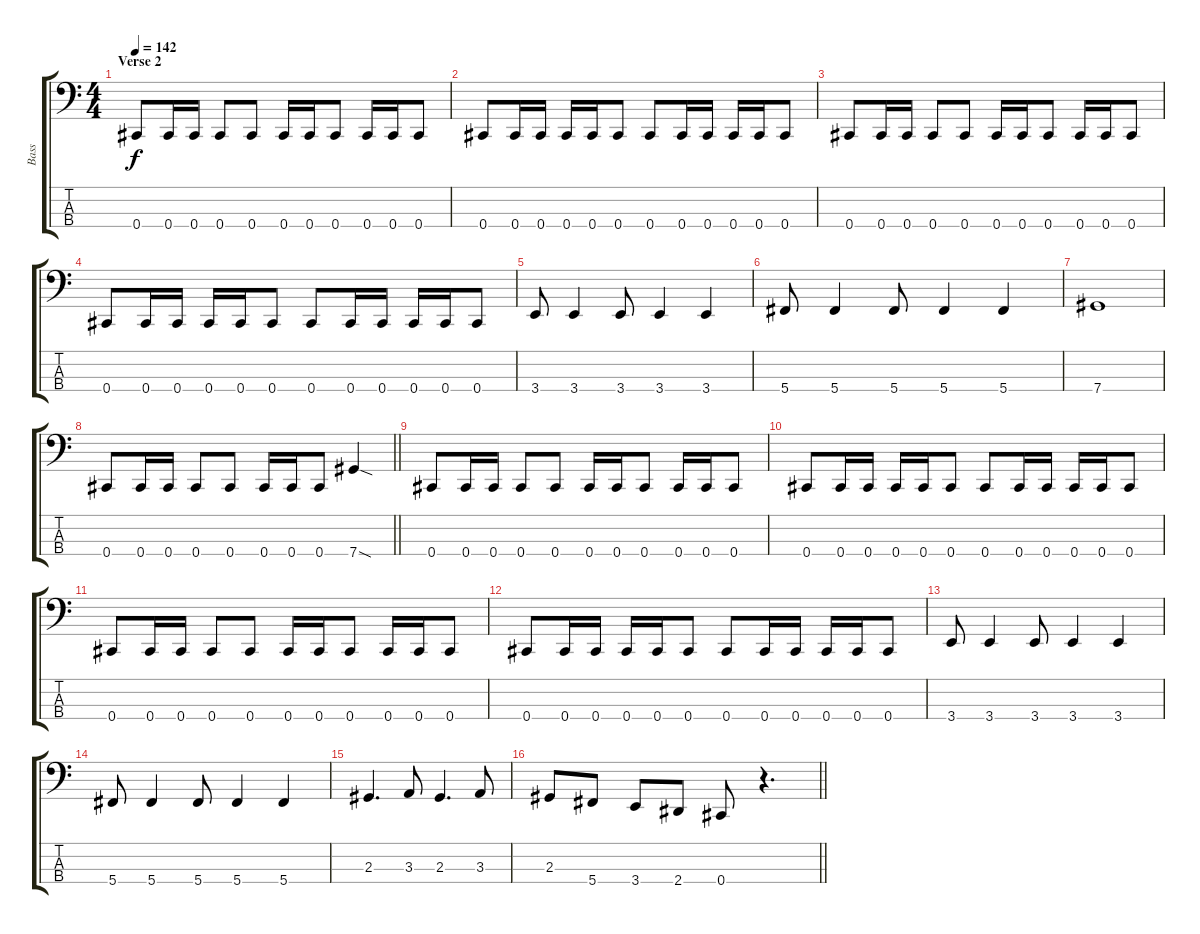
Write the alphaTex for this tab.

\track ("Bass" "Bass") {instrument electricbassfinger}
\staff {score tabs}
\tuning (E2 B1 Gb1 Db1) {hide}
\ts (4 4)
\section ("" "Verse 2")
\tempo 142
\clef f4
\ks c
0.4.8{dy f} 0.4.16 0.4.16 0.4.8 0.4.8 0.4.16 0.4.16 0.4.8 0.4.16 0.4.16 0.4.8 |
0.4.8 0.4.16 0.4.16 0.4.16 0.4.16 0.4.8 0.4.8 0.4.16 0.4.16 0.4.16 0.4.16 0.4.8 |
0.4.8 0.4.16 0.4.16 0.4.8 0.4.8 0.4.16 0.4.16 0.4.8 0.4.16 0.4.16 0.4.8 |
0.4.8 0.4.16 0.4.16 0.4.16 0.4.16 0.4.8 0.4.8 0.4.16 0.4.16 0.4.16 0.4.16 0.4.8 |
3.4.8 3.4.4 3.4.8 3.4.4 3.4.4 |
5.4.8 5.4.4 5.4.8 5.4.4 5.4.4 |
7.4.1 |
\barLineRight lightlight
0.4.8 0.4.16 0.4.16 0.4.8 0.4.8 0.4.16 0.4.16 0.4.8 7.4{sod}.4 |
0.4.8 0.4.16 0.4.16 0.4.8 0.4.8 0.4.16 0.4.16 0.4.8 0.4.16 0.4.16 0.4.8 |
0.4.8 0.4.16 0.4.16 0.4.16 0.4.16 0.4.8 0.4.8 0.4.16 0.4.16 0.4.16 0.4.16 0.4.8 |
0.4.8 0.4.16 0.4.16 0.4.8 0.4.8 0.4.16 0.4.16 0.4.8 0.4.16 0.4.16 0.4.8 |
0.4.8 0.4.16 0.4.16 0.4.16 0.4.16 0.4.8 0.4.8 0.4.16 0.4.16 0.4.16 0.4.16 0.4.8 |
3.4.8 3.4.4 3.4.8 3.4.4 3.4.4 |
5.4.8 5.4.4 5.4.8 5.4.4 5.4.4 |
2.3.4{d} 3.3.8 2.3.4{d} 3.3.8 |
\barLineRight lightlight
2.3.8 5.4.8 3.4.8 2.4.8 0.4.8 r.4{d}
